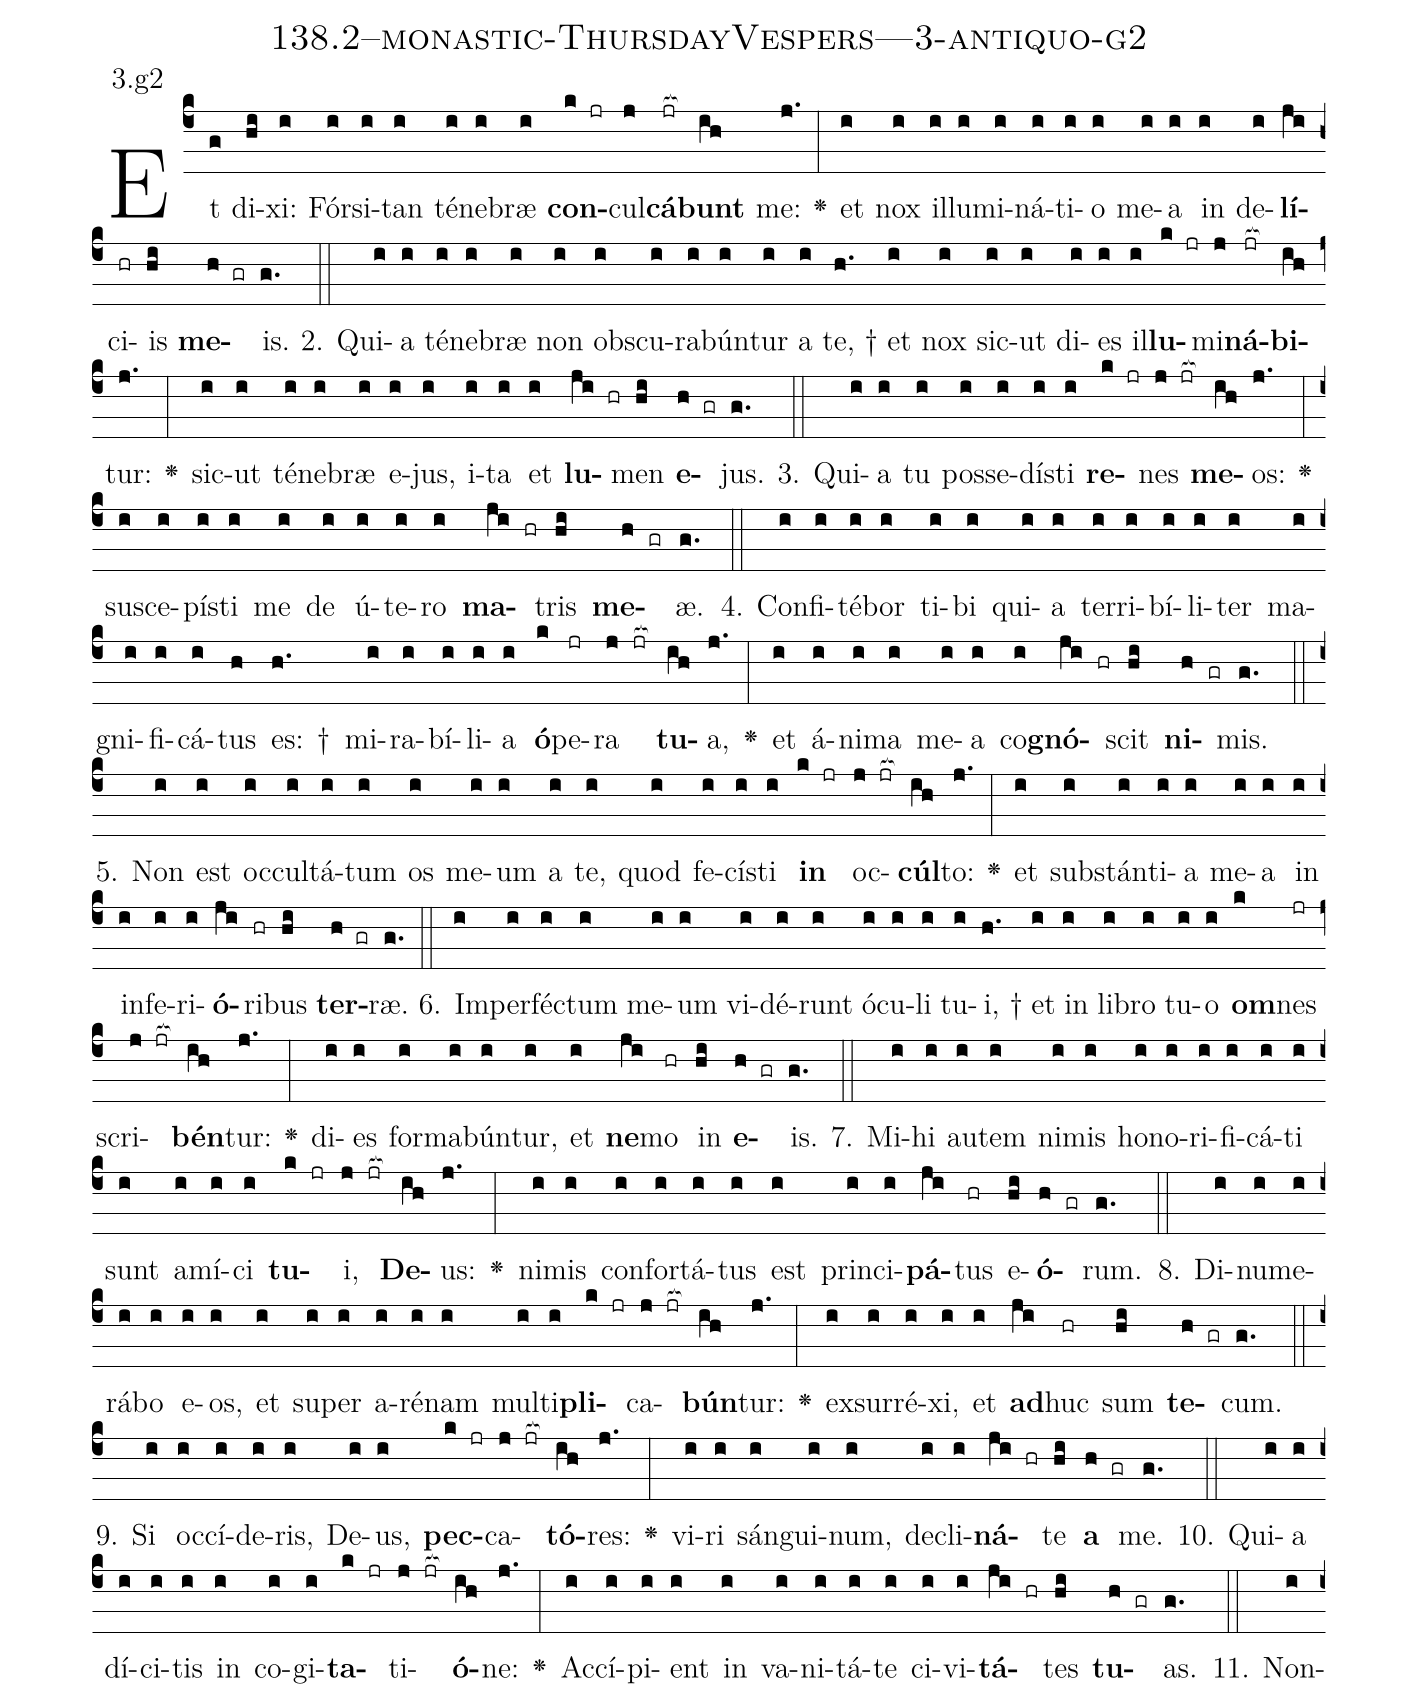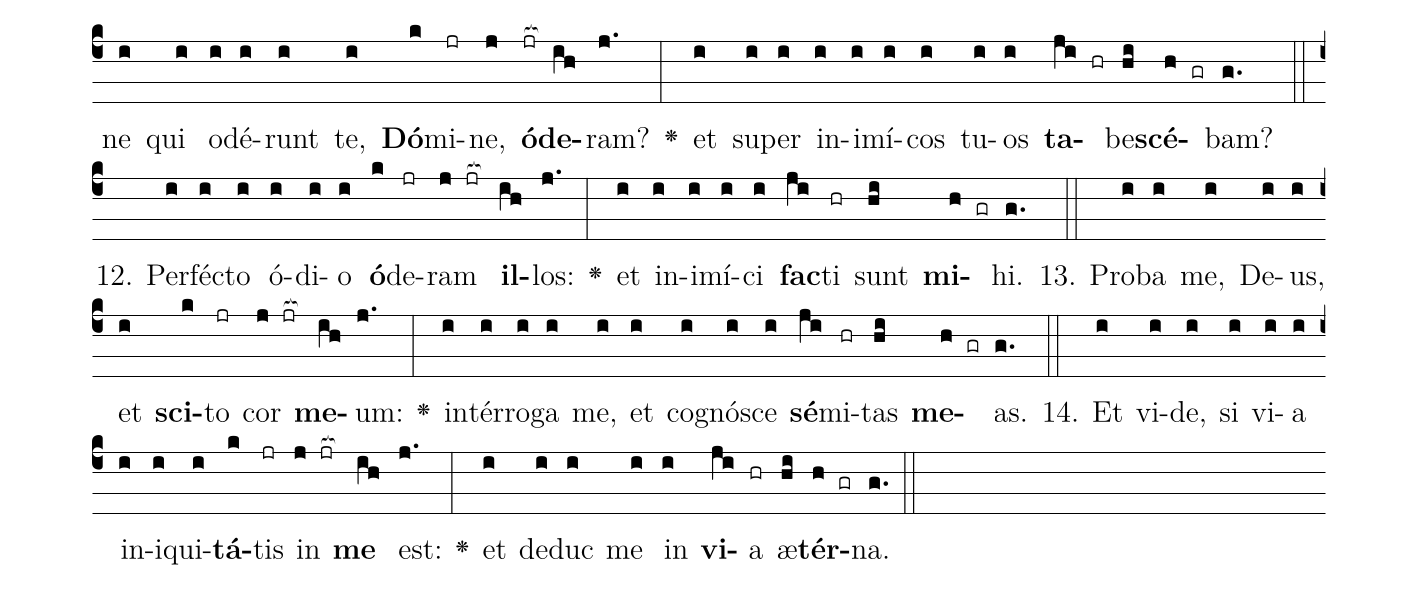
name: 138.2--monastic-ThursdayVespers---3-antiquo-g2;
annotation: 3.g2;
%%
(c4)Et(g) di(hi)xi:(i) Fór(i)si(i)tan(i) té(i)ne(i)bræ(i) <b>con</b>(k jr)cul(j)<b>cá</b>(jr[ocb:1{])<b>bunt</b>(ih[ocb:0}]) me:(j.) <v>\greheightstar</v>(:) et(i) nox(i) il(i)lu(i)mi(i)ná(i)ti(i)o(i) me(i)a(i) in(i) de(i)<b>lí</b>(ji)ci(hr)is(hi) <b>me</b>(h gr)is.(g.) (::)
2. Qui(i)a(i) té(i)ne(i)bræ(i) non(i) obs(i)cu(i)ra(i)bún(i)tur(i) a(i) te, †(h.) et(i) nox(i) sic(i)ut(i) di(i)es(i) il(i)<b>lu</b>(k jr)mi(j)<b>ná</b>(jr[ocb:1{])<b>bi</b>(ih[ocb:0}])tur:(j.) <v>\greheightstar</v>(:) sic(i)ut(i) té(i)ne(i)bræ(i) e(i)jus,(i) i(i)ta(i) et(i) <b>lu</b>(ji hr)men(hi) <b>e</b>(h gr)jus.(g.) (::)
3. Qui(i)a(i) tu(i) pos(i)se(i)dís(i)ti(i) <b>re</b>(k jr)nes(j jr[ocb:1{]) <b>me</b>(ih[ocb:0}])os:(j.) <v>\greheightstar</v>(:) su(i)sce(i)pís(i)ti(i) me(i) de(i) ú(i)te(i)ro(i) <b>ma</b>(ji hr)tris(hi) <b>me</b>(h gr)æ.(g.) (::)
4. Con(i)fi(i)té(i)bor(i) ti(i)bi(i) qui(i)a(i) ter(i)ri(i)bí(i)li(i)ter(i) ma(i)gni(i)fi(i)cá(i)tus(h) es: †(h.) mi(i)ra(i)bí(i)li(i)a(i) <b>ó</b>(k)pe(jr)ra(j jr[ocb:1{]) <b>tu</b>(ih[ocb:0}])a,(j.) <v>\greheightstar</v>(:) et(i) á(i)ni(i)ma(i) me(i)a(i) co(i)<b>gnó</b>(ji hr)scit(hi) <b>ni</b>(h gr)mis.(g.) (::)
5. Non(i) est(i) oc(i)cul(i)tá(i)tum(i) os(i) me(i)um(i) a(i) te,(i) quod(i) fe(i)cís(i)ti(i) <b>in</b>(k jr) oc(j jr[ocb:1{])<b>cúl</b>(ih[ocb:0}])to:(j.) <v>\greheightstar</v>(:) et(i) sub(i)stán(i)ti(i)a(i) me(i)a(i) in(i) in(i)fe(i)ri(i)<b>ó</b>(ji)ri(hr)bus(hi) <b>ter</b>(h gr)ræ.(g.) (::)
6. Im(i)per(i)féc(i)tum(i) me(i)um(i) vi(i)dé(i)runt(i) ó(i)cu(i)li(i) tu(i)i, †(h.) et(i) in(i) li(i)bro(i) tu(i)o(i) <b>om</b>(k)nes(jr) scri(j jr[ocb:1{])<b>bén</b>(ih[ocb:0}])tur:(j.) <v>\greheightstar</v>(:) di(i)es(i) for(i)ma(i)bún(i)tur,(i) et(i) <b>ne</b>(ji)mo(hr) in(hi) <b>e</b>(h gr)is.(g.) (::)
7. Mi(i)hi(i) au(i)tem(i) ni(i)mis(i) ho(i)no(i)ri(i)fi(i)cá(i)ti(i) sunt(i) a(i)mí(i)ci(i) <b>tu</b>(k jr)i,(j jr[ocb:1{]) <b>De</b>(ih[ocb:0}])us:(j.) <v>\greheightstar</v>(:) ni(i)mis(i) con(i)for(i)tá(i)tus(i) est(i) prin(i)ci(i)<b>pá</b>(ji)tus(hr) e(hi)<b>ó</b>(h gr)rum.(g.) (::)
8. Di(i)nu(i)me(i)rá(i)bo(i) e(i)os,(i) et(i) su(i)per(i) a(i)ré(i)nam(i) mul(i)ti(i)<b>pli</b>(k jr)ca(j jr[ocb:1{])<b>bún</b>(ih[ocb:0}])tur:(j.) <v>\greheightstar</v>(:) ex(i)sur(i)ré(i)xi,(i) et(i) <b>ad</b>(ji)huc(hr) sum(hi) <b>te</b>(h gr)cum.(g.) (::)
9. Si(i) oc(i)cí(i)de(i)ris,(i) De(i)us,(i) <b>pec</b>(k jr)ca(j jr[ocb:1{])<b>tó</b>(ih[ocb:0}])res:(j.) <v>\greheightstar</v>(:) vi(i)ri(i) sán(i)gui(i)num,(i) de(i)cli(i)<b>ná</b>(ji hr)te(hi) <b>a</b>(h gr) me.(g.) (::)
10. Qui(i)a(i) dí(i)ci(i)tis(i) in(i) co(i)gi(i)<b>ta</b>(k jr)ti(j jr[ocb:1{])<b>ó</b>(ih[ocb:0}])ne:(j.) <v>\greheightstar</v>(:) Ac(i)cí(i)pi(i)ent(i) in(i) va(i)ni(i)tá(i)te(i) ci(i)vi(i)<b>tá</b>(ji hr)tes(hi) <b>tu</b>(h gr)as.(g.) (::)
11. Non(i)ne(i) qui(i) o(i)dé(i)runt(i) te,(i) <b>Dó</b>(k)mi(jr)ne,(j) <b>ó</b>(jr[ocb:1{])<b>de</b>(ih[ocb:0}])ram?(j.) <v>\greheightstar</v>(:) et(i) su(i)per(i) in(i)i(i)mí(i)cos(i) tu(i)os(i) <b>ta</b>(ji hr)be(hi)<b>scé</b>(h gr)bam?(g.) (::)
12. Per(i)féc(i)to(i) ó(i)di(i)o(i) <b>ó</b>(k)de(jr)ram(j jr[ocb:1{]) <b>il</b>(ih[ocb:0}])los:(j.) <v>\greheightstar</v>(:) et(i) in(i)i(i)mí(i)ci(i) <b>fac</b>(ji)ti(hr) sunt(hi) <b>mi</b>(h gr)hi.(g.) (::)
13. Pro(i)ba(i) me,(i) De(i)us,(i) et(i) <b>sci</b>(k)to(jr) cor(j jr[ocb:1{]) <b>me</b>(ih[ocb:0}])um:(j.) <v>\greheightstar</v>(:) in(i)tér(i)ro(i)ga(i) me,(i) et(i) co(i)gnó(i)sce(i) <b>sé</b>(ji)mi(hr)tas(hi) <b>me</b>(h gr)as.(g.) (::)
14. Et(i) vi(i)de,(i) si(i) vi(i)a(i) in(i)i(i)qui(i)<b>tá</b>(k)tis(jr) in(j jr[ocb:1{]) <b>me</b>(ih[ocb:0}]) est:(j.) <v>\greheightstar</v>(:) et(i) de(i)duc(i) me(i) in(i) <b>vi</b>(ji)a(hr) æ(hi)<b>tér</b>(h gr)na.(g.) (::)
